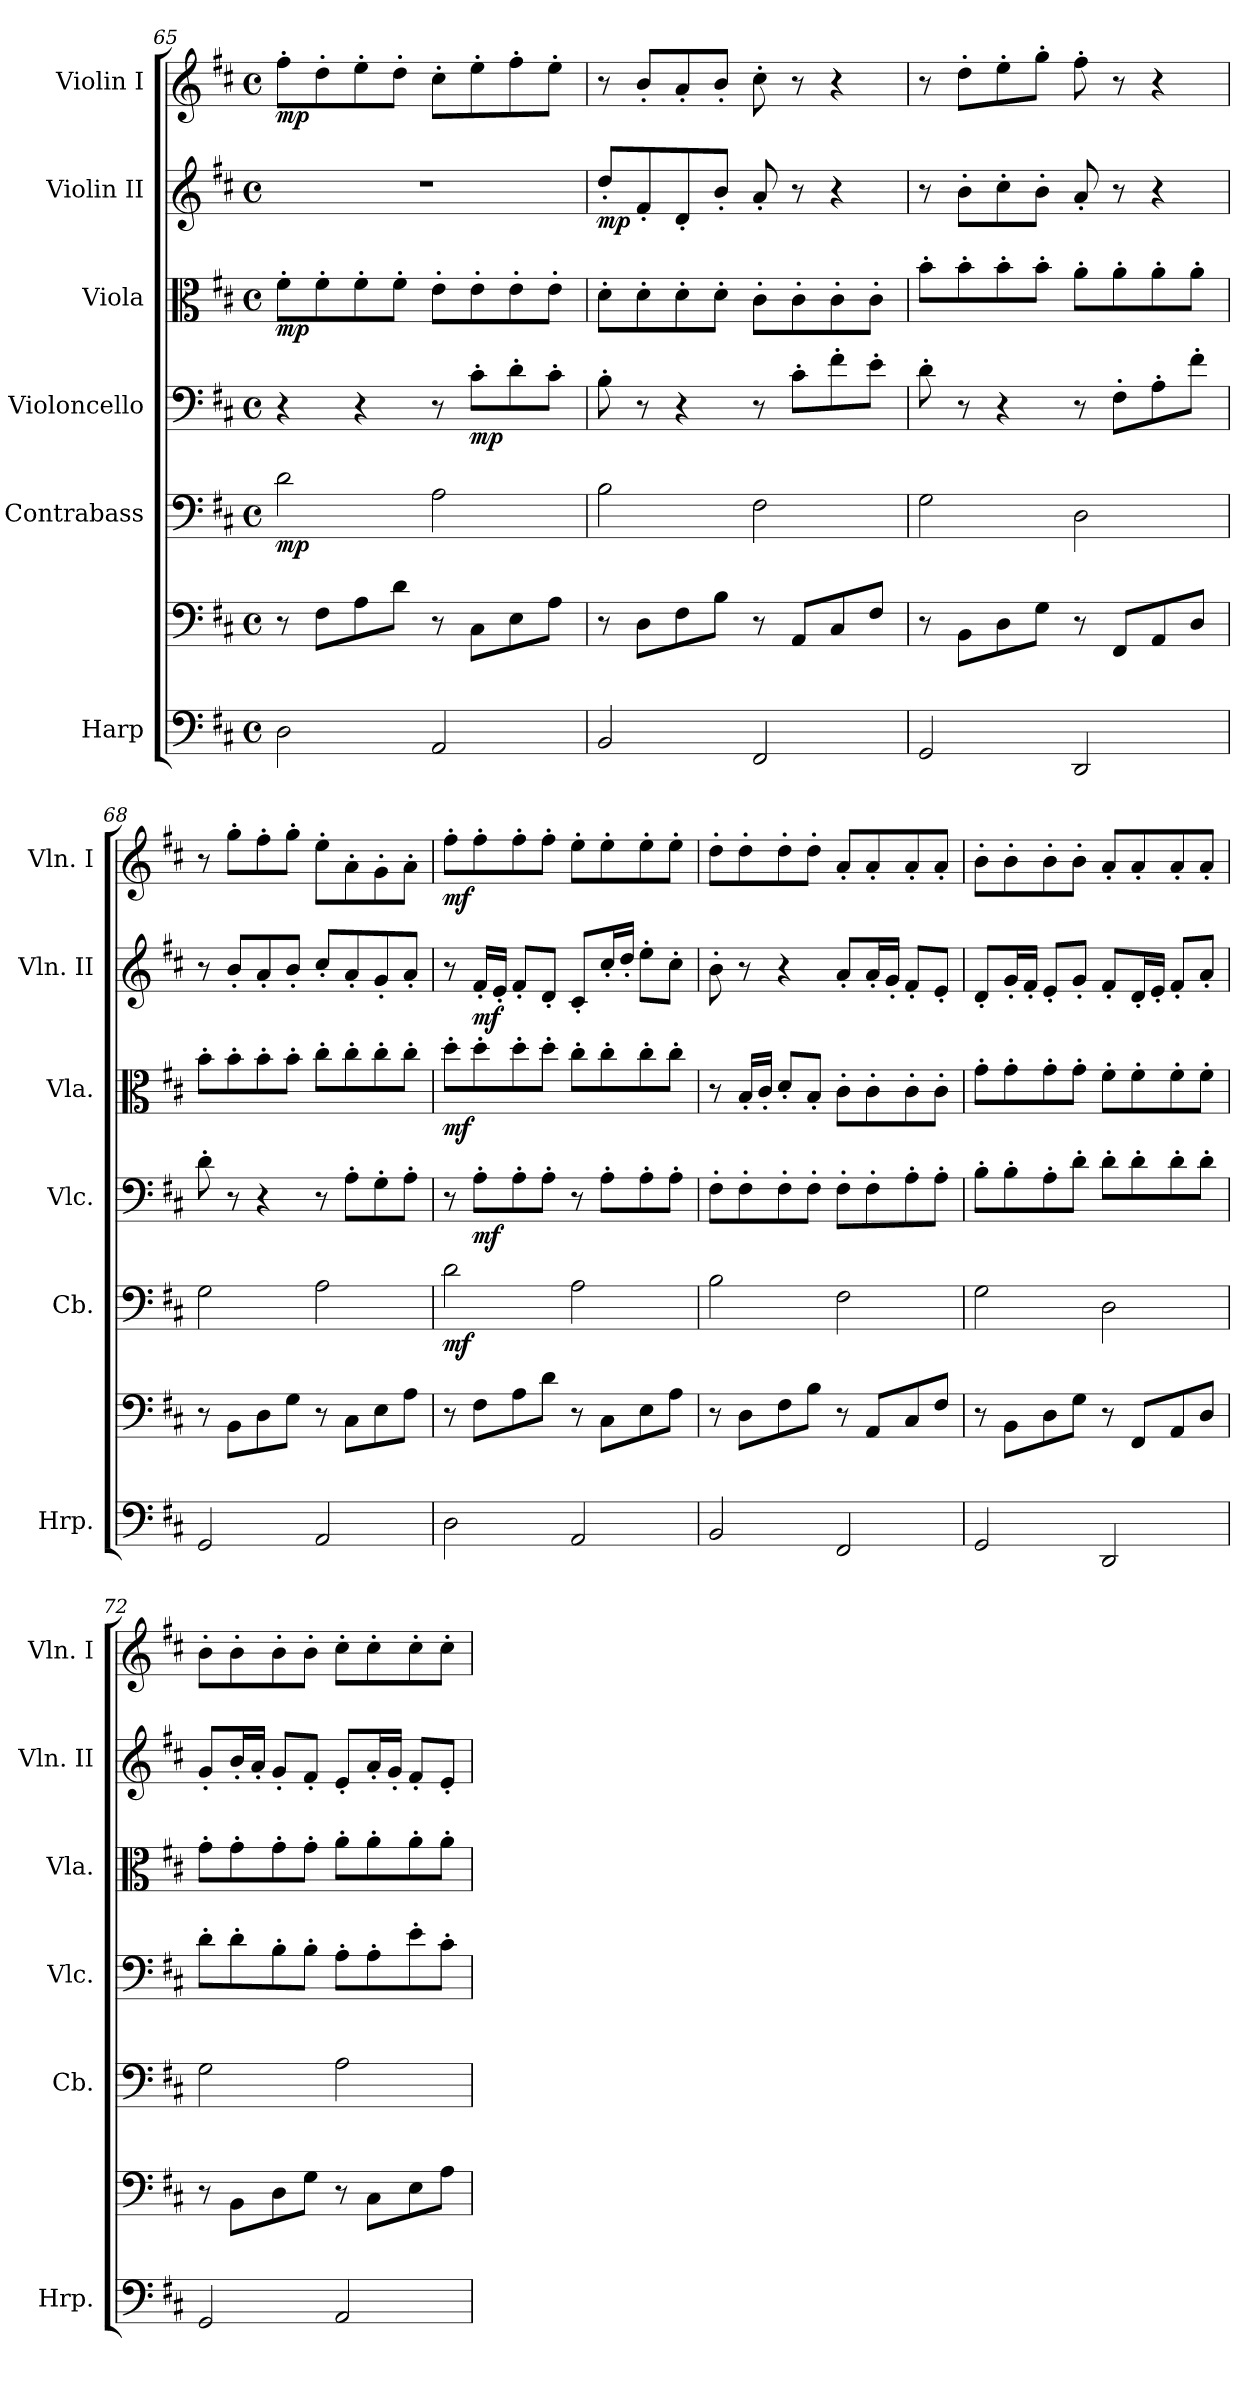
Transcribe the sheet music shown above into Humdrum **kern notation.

**kern	**kern	**dynam	**kern	**dynam	**kern	**dynam	**kern	**dynam	**kern	**dynam	**kern	**dynam
*part6	*part6	*part6	*part5	*part5	*part4	*part4	*part3	*part3	*part2	*part2	*part1	*part1
*staff7	*staff6	*staff6/7	*staff5	*staff5	*staff4	*staff4	*staff3	*staff3	*staff2	*staff2	*staff1	*staff1
*I"Harp	*	*	*I"Contrabass	*	*I"Violoncello	*	*I"Viola	*	*I"Violin II	*	*I"Violin I	*
*I'Hrp.	*	*	*I'Cb.	*	*I'Vlc.	*	*I'Vla.	*	*I'Vln. II	*	*I'Vln. I	*
*clefF4	*clefF4	*	*clefF4	*	*clefF4	*	*clefC3	*	*clefG2	*	*clefG2	*
*	*	*	*ITrd7c12	*	*	*	*	*	*	*	*	*
*k[f#c#]	*k[f#c#]	*	*k[f#c#]	*	*k[f#c#]	*	*k[f#c#]	*	*k[f#c#]	*	*k[f#c#]	*
*M4/4	*M4/4	*	*M4/4	*	*M4/4	*	*M4/4	*	*M4/4	*	*M4/4	*
*met(c)	*met(c)	*	*met(c)	*	*met(c)	*	*met(c)	*	*met(c)	*	*met(c)	*
=65	=65	=65	=65	=65	=65	=65	=65	=65	=65	=65	=65	=65
!	!	!LO:DY:b=2	!	!	!	!	!	!	!	!	!	!
!	!	!LO:DY:n=1:b	!	!LO:DY:b	!	!	!	!LO:DY:b	!	!	!	!LO:DY:b
2D\	8r	mp mp	2D\	mp	4r	.	8f#'\L	mp	1r	.	8ff#'\L	mp
.	8F#\L	.	.	.	.	.	8f#'\	.	.	.	8dd'\	.
.	8A\	.	.	.	4r	.	8f#'\	.	.	.	8ee'\	.
.	8d\J	.	.	.	.	.	8f#'\J	.	.	.	8dd'\J	.
2AA/	8r	.	2AA\	.	8r	.	8e'\L	.	.	.	8cc#'\L	.
!	!	!	!	!	!	!LO:DY:b	!	!	!	!	!	!
.	8C#\L	.	.	.	8c#'\L	mp	8e'\	.	.	.	8ee'\	.
.	8E\	.	.	.	8d'\	.	8e'\	.	.	.	8ff#'\	.
.	8A\J	.	.	.	8c#'\J	.	8e'\J	.	.	.	8ee'\J	.
=66	=66	=66	=66	=66	=66	=66	=66	=66	=66	=66	=66	=66
!	!	!	!	!	!	!	!	!	!	!LO:DY:b	!	!
2BB/	8r	.	2BB\	.	8B'\	.	8d'\L	.	8dd'/L	mp	8r	.
.	8D\L	.	.	.	8r	.	8d'\	.	8f#'/	.	8b'/L	.
.	8F#\	.	.	.	4r	.	8d'\	.	8d'/	.	8a'/	.
.	8B\J	.	.	.	.	.	8d'\J	.	8b'/J	.	8b'/J	.
2FF#/	8r	.	2FF#\	.	8r	.	8c#'\L	.	8a'/	.	8cc#'\	.
.	8AA/L	.	.	.	8c#'\L	.	8c#'\	.	8r	.	8r	.
.	8C#/	.	.	.	8f#'\	.	8c#'\	.	4r	.	4r	.
.	8F#/J	.	.	.	8e'\J	.	8c#'\J	.	.	.	.	.
!!LO:PB:g=z
=67	=67	=67	=67	=67	=67	=67	=67	=67	=67	=67	=67	=67
2GG/	8r	.	2GG\	.	8d'\	.	8b'\L	.	8r	.	8r	.
.	8BB\L	.	.	.	8r	.	8b'\	.	8b'\L	.	8dd'\L	.
.	8D\	.	.	.	4r	.	8b'\	.	8cc#'\	.	8ee'\	.
.	8G\J	.	.	.	.	.	8b'\J	.	8b'\J	.	8gg'\J	.
2DD/	8r	.	2DD\	.	8r	.	8a'\L	.	8a'/	.	8ff#'\	.
.	8FF#/L	.	.	.	8F#'\L	.	8a'\	.	8r	.	8r	.
.	8AA/	.	.	.	8A'\	.	8a'\	.	4r	.	4r	.
.	8D/J	.	.	.	8f#'\J	.	8a'\J	.	.	.	.	.
=68	=68	=68	=68	=68	=68	=68	=68	=68	=68	=68	=68	=68
2GG/	8r	.	2GG\	.	8d'\	.	8b'\L	.	8r	.	8r	.
.	8BB\L	.	.	.	8r	.	8b'\	.	8b'/L	.	8gg'\L	.
.	8D\	.	.	.	4r	.	8b'\	.	8a'/	.	8ff#'\	.
.	8G\J	.	.	.	.	.	8b'\J	.	8b'/J	.	8gg'\J	.
2AA/	8r	.	2AA\	.	8r	.	8cc#'\L	.	8cc#'/L	.	8ee'\L	.
.	8C#\L	.	.	.	8A'\L	.	8cc#'\	.	8a'/	.	8a'\	.
.	8E\	.	.	.	8G'\	.	8cc#'\	.	8g'/	.	8g'\	.
.	8A\J	.	.	.	8A'\J	.	8cc#'\J	.	8a'/J	.	8a'\J	.
=69	=69	=69	=69	=69	=69	=69	=69	=69	=69	=69	=69	=69
!	!	!LO:DY:b=2	!	!	!	!	!	!	!	!	!	!
!	!	!LO:DY:n=1:b	!	!LO:DY:b	!	!	!	!LO:DY:b	!	!	!	!LO:DY:b
2D\	8r	mf mf	2D\	mf	8r	.	8dd'\L	mf	8r	.	8ff#'\L	mf
!	!	!	!	!	!	!LO:DY:b	!	!	!	!LO:DY:b	!	!
.	8F#\L	.	.	.	8A'\L	mf	8dd'\	.	16f#'/LL	mf	8ff#'\	.
.	.	.	.	.	.	.	.	.	16e'/JJ	.	.	.
.	8A\	.	.	.	8A'\	.	8dd'\	.	8f#'/L	.	8ff#'\	.
.	8d\J	.	.	.	8A'\J	.	8dd'\J	.	8d'/J	.	8ff#'\J	.
2AA/	8r	.	2AA\	.	8r	.	8cc#'\L	.	8c#'/L	.	8ee'\L	.
.	8C#\L	.	.	.	8A'\L	.	8cc#'\	.	16cc#'/L	.	8ee'\	.
.	.	.	.	.	.	.	.	.	16dd'/JJ	.	.	.
.	8E\	.	.	.	8A'\	.	8cc#'\	.	8ee'\L	.	8ee'\	.
.	8A\J	.	.	.	8A'\J	.	8cc#'\J	.	8cc#'\J	.	8ee'\J	.
=70	=70	=70	=70	=70	=70	=70	=70	=70	=70	=70	=70	=70
2BB/	8r	.	2BB\	.	8F#'\L	.	8r	.	8b'\	.	8dd'\L	.
.	8D\L	.	.	.	8F#'\	.	16B'/LL	.	8r	.	8dd'\	.
.	.	.	.	.	.	.	16c#'/JJ	.	.	.	.	.
.	8F#\	.	.	.	8F#'\	.	8d'/L	.	4r	.	8dd'\	.
.	8B\J	.	.	.	8F#'\J	.	8B'/J	.	.	.	8dd'\J	.
2FF#/	8r	.	2FF#\	.	8F#'\L	.	8c#'\L	.	8a'/L	.	8a'/L	.
.	8AA/L	.	.	.	8F#'\	.	8c#'\	.	16a'/L	.	8a'/	.
.	.	.	.	.	.	.	.	.	16g'/JJ	.	.	.
.	8C#/	.	.	.	8A'\	.	8c#'\	.	8f#'/L	.	8a'/	.
.	8F#/J	.	.	.	8A'\J	.	8c#'\J	.	8e'/J	.	8a'/J	.
=71	=71	=71	=71	=71	=71	=71	=71	=71	=71	=71	=71	=71
2GG/	8r	.	2GG\	.	8B'\L	.	8g'\L	.	8d'/L	.	8b'\L	.
.	8BB\L	.	.	.	8B'\	.	8g'\	.	16g'/L	.	8b'\	.
.	.	.	.	.	.	.	.	.	16f#'/JJ	.	.	.
.	8D\	.	.	.	8A'\	.	8g'\	.	8e'/L	.	8b'\	.
.	8G\J	.	.	.	8d'\J	.	8g'\J	.	8g'/J	.	8b'\J	.
2DD/	8r	.	2DD\	.	8d'\L	.	8f#'\L	.	8f#'/L	.	8a'/L	.
.	8FF#/L	.	.	.	8d'\	.	8f#'\	.	16d'/L	.	8a'/	.
.	.	.	.	.	.	.	.	.	16e'/JJ	.	.	.
.	8AA/	.	.	.	8d'\	.	8f#'\	.	8f#'/L	.	8a'/	.
.	8D/J	.	.	.	8d'\J	.	8f#'\J	.	8a'/J	.	8a'/J	.
!!LO:PB:g=z
=72	=72	=72	=72	=72	=72	=72	=72	=72	=72	=72	=72	=72
2GG/	8r	.	2GG\	.	8d'\L	.	8g'\L	.	8g'/L	.	8b'\L	.
.	8BB\L	.	.	.	8d'\	.	8g'\	.	16b'/L	.	8b'\	.
.	.	.	.	.	.	.	.	.	16a'/JJ	.	.	.
.	8D\	.	.	.	8B'\	.	8g'\	.	8g'/L	.	8b'\	.
.	8G\J	.	.	.	8B'\J	.	8g'\J	.	8f#'/J	.	8b'\J	.
2AA/	8r	.	2AA\	.	8A'\L	.	8a'\L	.	8e'/L	.	8cc#'\L	.
.	8C#\L	.	.	.	8A'\	.	8a'\	.	16a'/L	.	8cc#'\	.
.	.	.	.	.	.	.	.	.	16g'/JJ	.	.	.
.	8E\	.	.	.	8e'\	.	8a'\	.	8f#'/L	.	8cc#'\	.
.	8A\J	.	.	.	8c#'\J	.	8a'\J	.	8e'/J	.	8cc#'\J	.
=	=	=	=	=	=	=	=	=	=	=	=	=
*-	*-	*-	*-	*-	*-	*-	*-	*-	*-	*-	*-	*-
